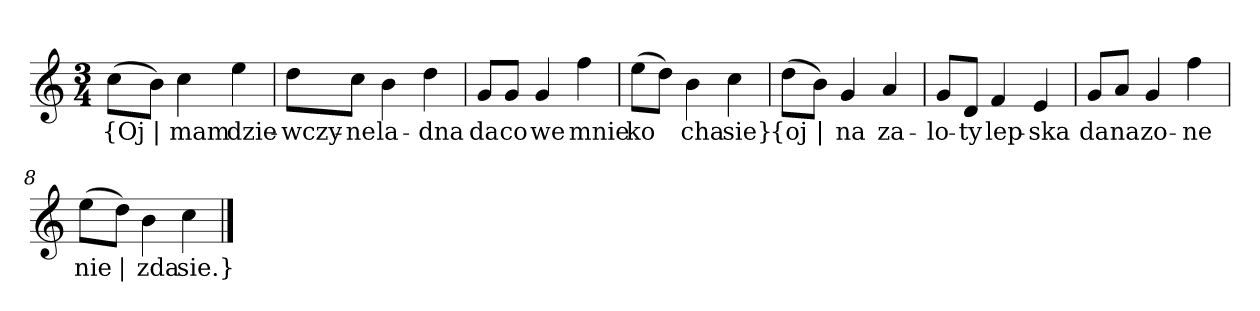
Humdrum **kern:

**kern	**text
*part1	*part1
*staff1	*staff1
*clefG2	*
*k[]	*
*C:	*
*M3/4	*
=	=
(8cc\L	{Oj
8b\J)	|
4cc	mam
4ee	dzie-
=2	=2
8dd\L	-wczy-
8cc\J	-ne
4b	la-
4dd	-dna
=3	=3
8g/L	da
8g/J	co
4g	we
4ff	mnie
=4	=4
(8ee\L	ko
8dd\J)	--
4b	-cha
4cc	sie}
=5y	=5y
(8dd\L	{oj
8b\J)	|
4g	na
4a	za-
=6	=6
8g/L	-lo-
8d/J	-ty
4f	lep-
4e	-ska
=7	=7
8g/L	da
8a/J	na
4g	zo-
4ff	-ne
=8	=8
(8ee\L	nie
8dd\J)	|
4b	zda
4cc	sie.}
==	==
*-	*-
